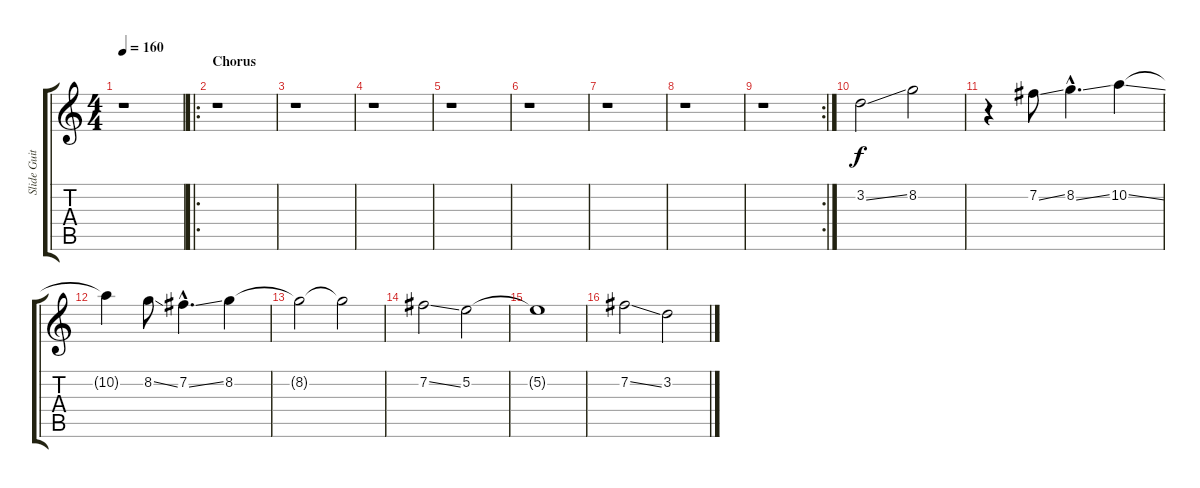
\track ("Slide Guitar" "Slide Guit") {instrument electricguitarjazz}
\staff {score tabs}
\tuning (E4 B3 G3 D3 A2 E2) {hide}
\ts (4 4)
\tempo 160
\clef g2
\ks c
r.1{dy f} |
\ro
\section ("" "Chorus")
r.1 |
r.1 |
r.1 |
r.1 |
r.1 |
r.1 |
r.1 |
\rc 2
r.1 |
3.2{ss}.2 8.2.2 |
r.4 7.2{ss}.8 8.2{ss hac}.4{d} 10.2{ss}.4 |
10.2{t}.4 8.2{ss}.8 7.2{ss hac}.4{d} 8.2.4 |
8.2{t}.2 8.2{t}.2 |
7.2{ss}.2 5.2.2 |
5.2{t}.1 |
7.2{ss}.2 3.2.2
